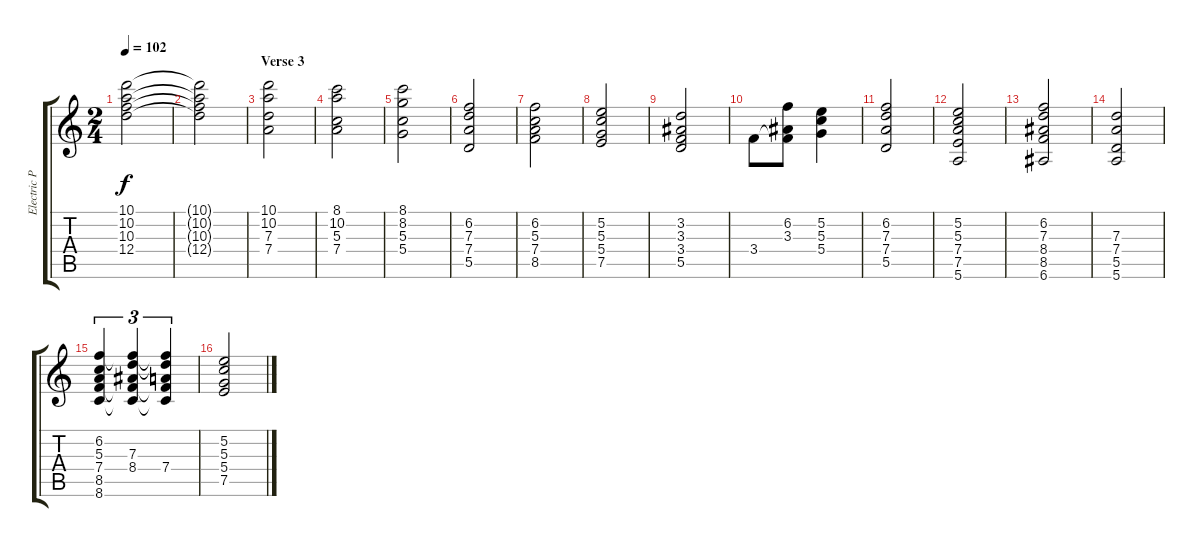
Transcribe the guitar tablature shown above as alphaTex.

\track ("Electric Piano" "Electric P") {instrument vibraphone}
\staff {score tabs}
\tuning (E5 B4 G4 D4 A3 E3) {hide}
\ts (2 4)
\tempo 102
\clef g2
\ks c
(10.1{t} 10.2{t} 10.3{t} 12.4{t}).2{dy f} |
(10.1{t} 10.2{t} 10.3{t} 12.4{t}).2 |
\section ("" "Verse 3")
(10.1 10.2 7.3 7.4).2 |
(8.1 10.2 5.3 7.4).2 |
(8.1 8.2 5.3 5.4).2 |
(6.2 7.3 7.4 5.5).2 |
(6.2 5.3 7.4 8.5).2 |
(5.2 5.3 5.4 7.5).2 |
(3.2 3.3 3.4 5.5).2 |
3.4.8 (6.2 3.3 3.4{t}).8 (5.2 5.3 5.4).4 |
(6.2 7.3 7.4 5.5).2 |
(5.2 5.3 7.4 7.5 5.6).2 |
(6.2 7.3 8.4 8.5 6.6).2 |
(7.3 7.4 5.5 5.6).2 |
(6.2 5.3 7.4 8.5 8.6).4{tu (3 2)} (6.2{t} 7.3 8.4 8.5{t} 8.6{t}).4{tu (3 2)} (6.2{t} 7.3{t} 7.4 8.5{t} 8.6{t}).4{tu (3 2)} |
(5.2 5.3 5.4 7.5).2
